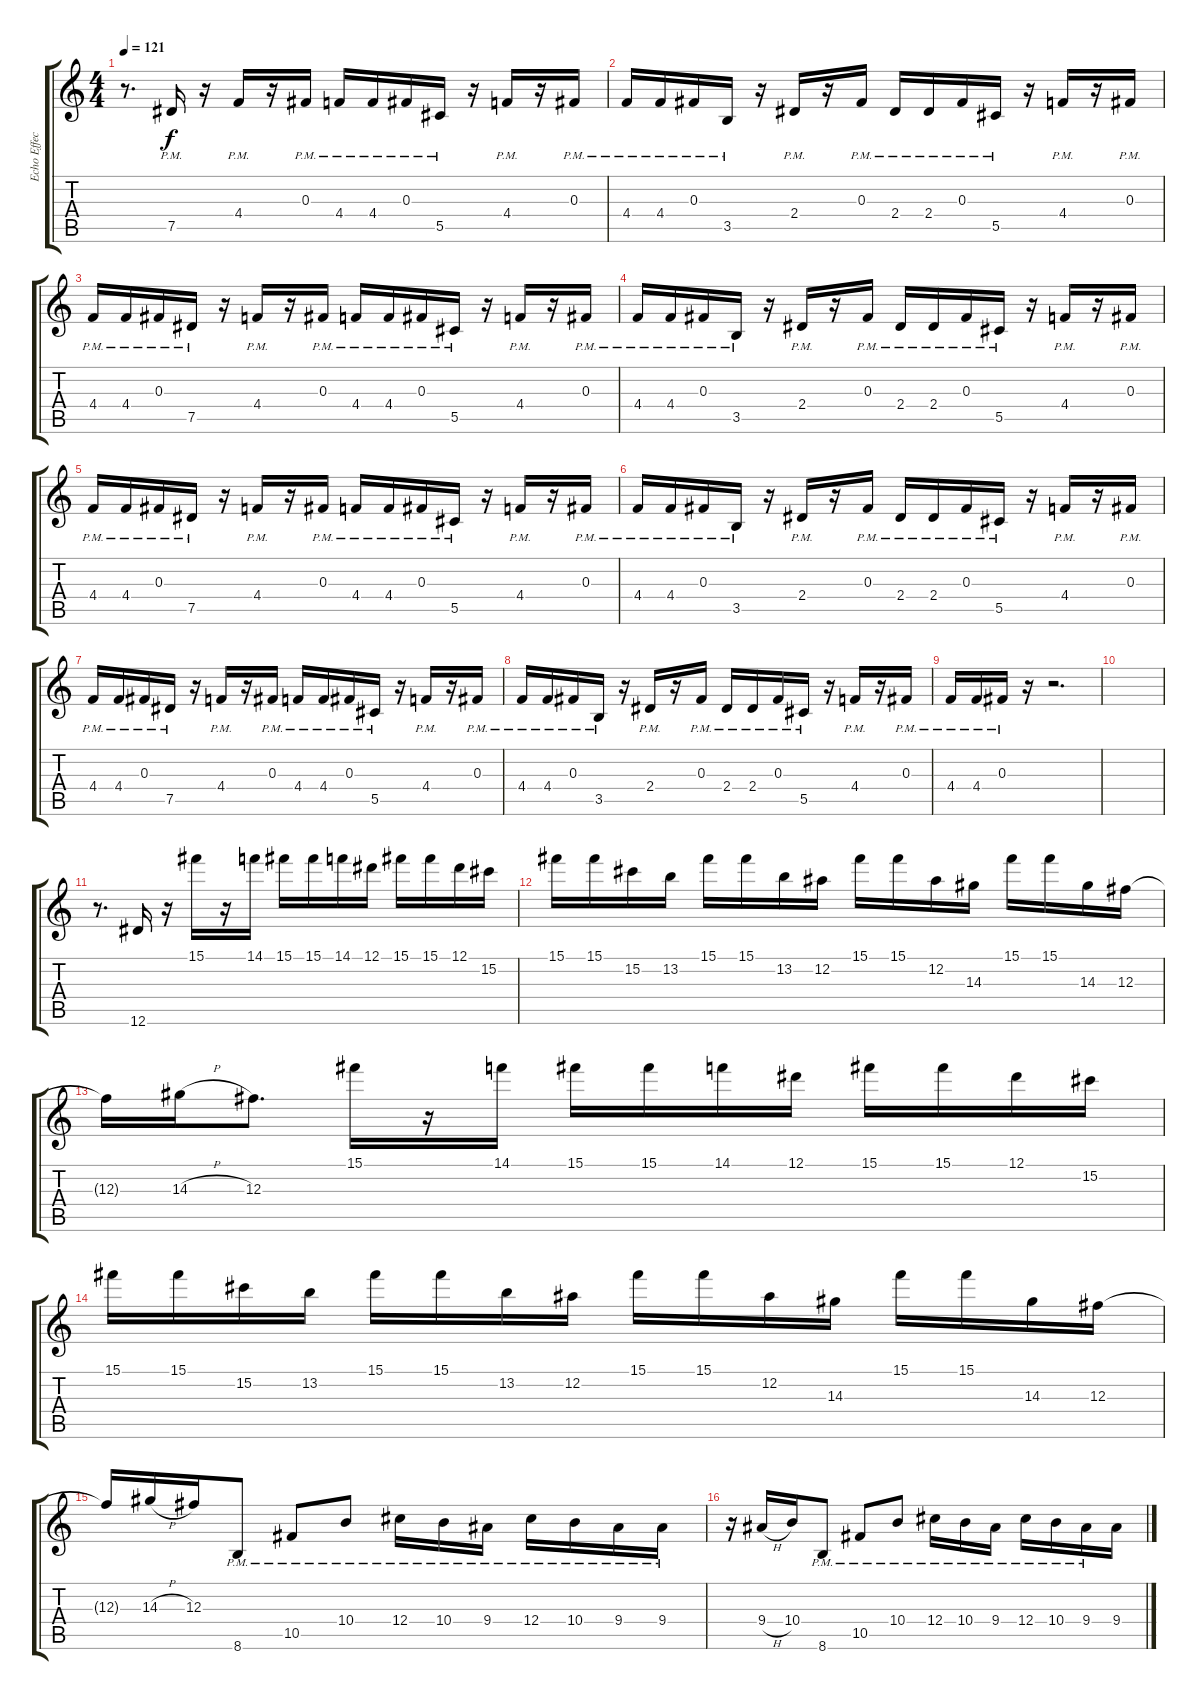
\track ("Echo Effect" "Echo Effec") {instrument electricguitarjazz}
\staff {score tabs}
\tuning (Eb4 Bb3 Gb3 Db3 Ab2 Eb2) {hide}
\ts (4 4)
\tempo 121
\clef g2
\ks c
r.8{d dy f} 7.5{pm}.16 r.16 4.4{pm}.16 r.16 0.3{pm}.16 4.4{pm}.16 4.4{pm}.16 0.3{pm}.16 5.5{pm}.16 r.16 4.4{pm}.16 r.16 0.3{pm}.16 |
4.4{pm}.16 4.4{pm}.16 0.3{pm}.16 3.5{pm}.16 r.16 2.4{pm}.16 r.16 0.3{pm}.16 2.4{pm}.16 2.4{pm}.16 0.3{pm}.16 5.5{pm}.16 r.16 4.4{pm}.16 r.16 0.3{pm}.16 |
4.4{pm}.16 4.4{pm}.16 0.3{pm}.16 7.5{pm}.16 r.16 4.4{pm}.16 r.16 0.3{pm}.16 4.4{pm}.16 4.4{pm}.16 0.3{pm}.16 5.5{pm}.16 r.16 4.4{pm}.16 r.16 0.3{pm}.16 |
4.4{pm}.16 4.4{pm}.16 0.3{pm}.16 3.5{pm}.16 r.16 2.4{pm}.16 r.16 0.3{pm}.16 2.4{pm}.16 2.4{pm}.16 0.3{pm}.16 5.5{pm}.16 r.16 4.4{pm}.16 r.16 0.3{pm}.16 |
4.4{pm}.16 4.4{pm}.16 0.3{pm}.16 7.5{pm}.16 r.16 4.4{pm}.16 r.16 0.3{pm}.16 4.4{pm}.16 4.4{pm}.16 0.3{pm}.16 5.5{pm}.16 r.16 4.4{pm}.16 r.16 0.3{pm}.16 |
4.4{pm}.16 4.4{pm}.16 0.3{pm}.16 3.5{pm}.16 r.16 2.4{pm}.16 r.16 0.3{pm}.16 2.4{pm}.16 2.4{pm}.16 0.3{pm}.16 5.5{pm}.16 r.16 4.4{pm}.16 r.16 0.3{pm}.16 |
4.4{pm}.16 4.4{pm}.16 0.3{pm}.16 7.5{pm}.16 r.16 4.4{pm}.16 r.16 0.3{pm}.16 4.4{pm}.16 4.4{pm}.16 0.3{pm}.16 5.5{pm}.16 r.16 4.4{pm}.16 r.16 0.3{pm}.16 |
4.4{pm}.16 4.4{pm}.16 0.3{pm}.16 3.5{pm}.16 r.16 2.4{pm}.16 r.16 0.3{pm}.16 2.4{pm}.16 2.4{pm}.16 0.3{pm}.16 5.5{pm}.16 r.16 4.4{pm}.16 r.16 0.3{pm}.16 |
4.4{pm}.16 4.4{pm}.16 0.3{pm}.16 r.16 r.2{d} |
|
r.8{d} 12.6.16 r.16 15.1.16 r.16 14.1.16 15.1.16 15.1.16 14.1.16 12.1.16 15.1.16 15.1.16 12.1.16 15.2.16 |
15.1.16 15.1.16 15.2.16 13.2.16 15.1.16 15.1.16 13.2.16 12.2.16 15.1.16 15.1.16 12.2.16 14.3.16 15.1.16 15.1.16 14.3.16 12.3.16 |
12.3{t}.16 14.3{h}.16 12.3.8{d} 15.1.16 r.16 14.1.16 15.1.16 15.1.16 14.1.16 12.1.16 15.1.16 15.1.16 12.1.16 15.2.16 |
15.1.16 15.1.16 15.2.16 13.2.16 15.1.16 15.1.16 13.2.16 12.2.16 15.1.16 15.1.16 12.2.16 14.3.16 15.1.16 15.1.16 14.3.16 12.3.16 |
12.3{t}.16 14.3{h}.16 12.3.16 8.6{pm}.8 10.5{pm}.8 10.4{pm}.8 12.4{pm}.16 10.4{pm}.16 9.4{pm}.16 12.4{pm}.16 10.4{pm}.16 9.4{pm}.16 9.4{pm}.16 |
r.16 9.4{h}.16 10.4.16 8.6{pm}.8 10.5{pm}.8 10.4{pm}.8 12.4{pm}.16 10.4{pm}.16 9.4{pm}.16 12.4{pm}.16 10.4{pm}.16 9.4{pm}.16 9.4.16
